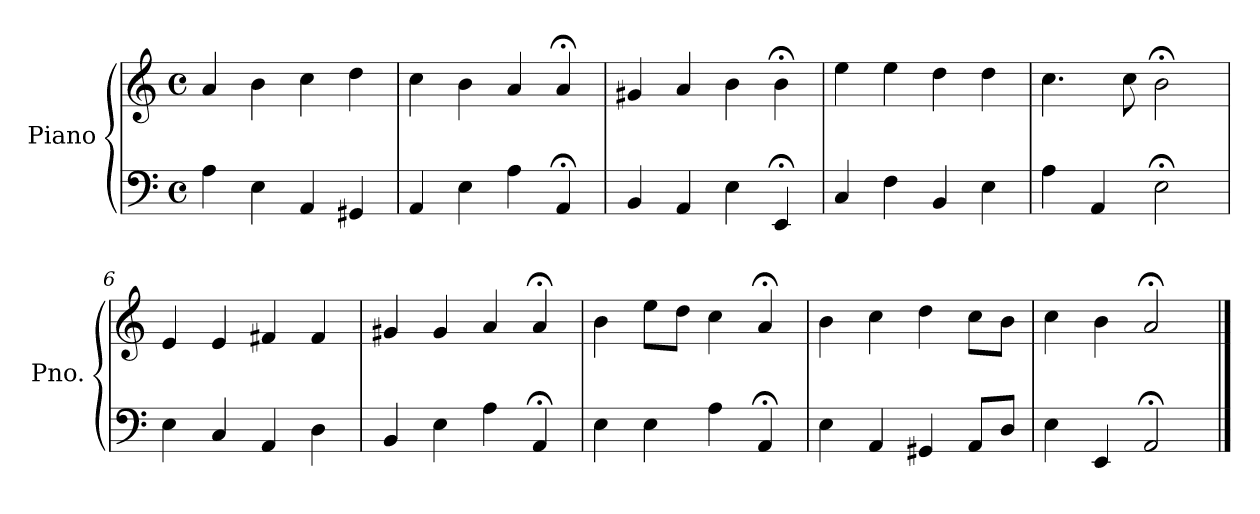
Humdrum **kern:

**kern	**kern
*part1	*part1
*staff2	*staff1
*I"Piano	*
*I'Pno.	*
*clefF4	*clefG2
*k[]	*k[]
*M4/4	*M4/4
*met(c)	*met(c)
=1	=1
4A\	4a/
4E\	4b\
4AA/	4cc\
4GG#X/	4dd\
=2	=2
4AA/	4cc\
4E\	4b\
4A\	4a/
4AA;</	4a;</
=3	=3
4BB/	4g#X/
4AA/	4a/
4E\	4b\
4EE;</	4b;<\
=4	=4
4C/	4ee\
4F\	4ee\
4BB/	4dd\
4E\	4dd\
=5	=5
4A\	4.cc\
4AA/	.
.	8cc\
2E;<\	2b;<\
=6	=6
4E\	4e/
4C/	4e/
4AA/	4f#X/
4D\	4f#/
=7	=7
4BB/	4g#X/
4E\	4g#/
4A\	4a/
4AA;</	4a;</
!!LO:LB:g=z
=8	=8
4E\	4b\
4E\	8ee\L
.	8dd\J
4A\	4cc\
4AA;</	4a;</
=9	=9
4E\	4b\
4AA/	4cc\
4GG#X/	4dd\
8AA/L	8cc\L
8D/J	8b\J
=10	=10
4E\	4cc\
4EE/	4b\
2AA;</	2a;</
==	==
*-	*-
